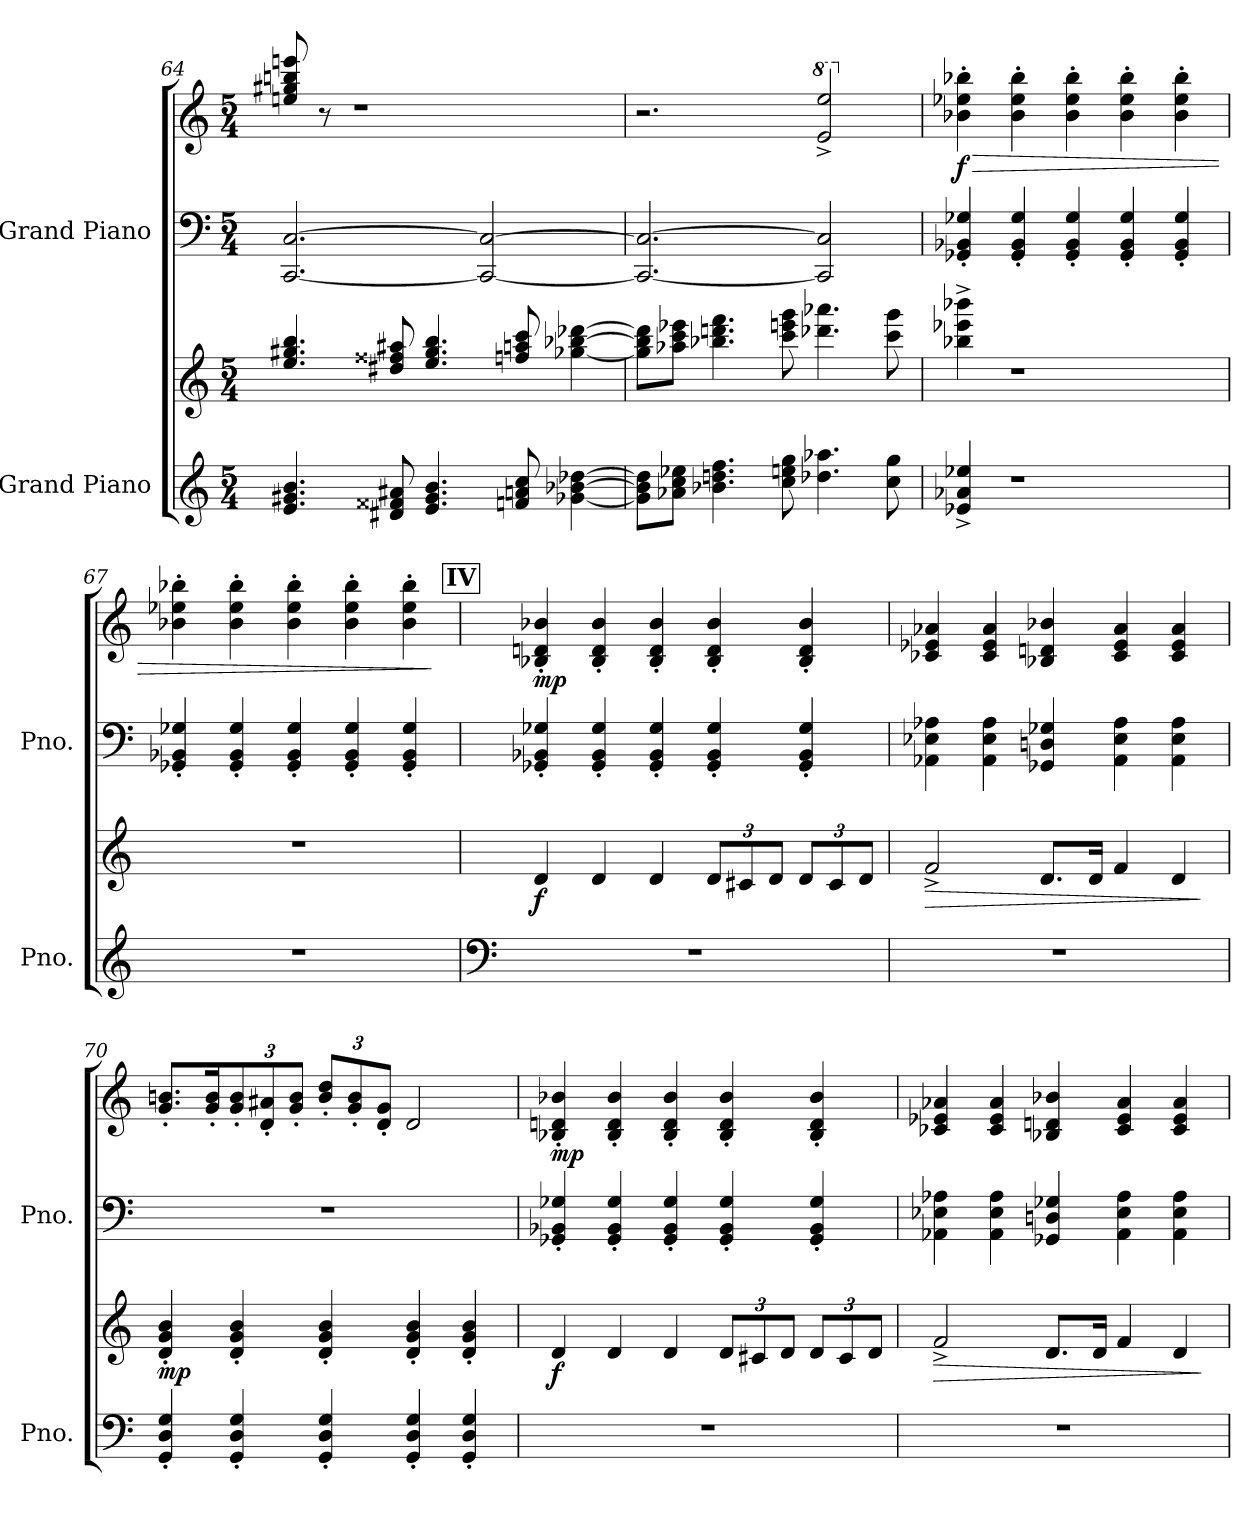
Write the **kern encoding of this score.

**kern	**kern	**dynam	**kern	**kern	**dynam
*part2	*part2	*part2	*part1	*part1	*part1
*staff4	*staff3	*staff3/4	*staff2	*staff1	*staff1/2
*I"Grand Piano	*	*	*I"Grand Piano	*	*
*I'Pno.	*	*	*I'Pno.	*	*
*clefG2	*clefG2	*	*clefF4	*clefG2	*
*k[]	*k[]	*	*k[]	*k[]	*
*M5/4	*M5/4	*	*M5/4	*M5/4	*
=64	=64	=64	=64	=64	=64
4.e/ 4.g#X/ 4.b/	4.ee/ 4.gg#X/ 4.bb/	.	[2.CC/ [2.C/	8een/ 8gg#X/ 8bbn/ 8eeen/	.
.	.	.	.	8r	.
.	.	.	.	1r	.
8d#X/ 8f##X/ 8a#X/	8dd#X/ 8ff##X/ 8aa#X/	.	.	.	.
4.e/ 4.g#/ 4.b/	4.ee/ 4.gg#/ 4.bb/	.	.	.	.
.	.	.	2CC/_ 2C/_	.	.
8fn/ 8an/ 8cc/	8ffn/ 8aan/ 8ccc/	.	.	.	.
[4g-X\ [4b-X\ [4dd-X\	[4gg-X\ [4bb-X\ [4ddd-X\	.	.	.	.
!!LO:PB:g=z
=65	=65	=65	=65	=65	=65
8g-\] 8b-\] 8dd-\]L	8gg-\] 8bb-\] 8ddd-\]L	.	2.CC/_ 2.C/_	2.r	.
8a-X\ 8cc\ 8ee-X\J	8aa-X\ 8ccc\ 8eee-X\J	.	.	.	.
4.b-X\ 4.ddn\ 4.ff\	4.bb-X\ 4.dddn\ 4.fff\	.	.	.	.
8cc\ 8een\ 8gg\	8ccc\ 8eeen\ 8ggg\	.	.	.	.
*	*	*	*	*8va	*
4.dd-X\ 4.aa-X\	4.ddd-X\ 4.aaa-X\	.	2CC/] 2C/]	2ee/^ 2eee/^	[ [
8cc\ 8gg\	8ccc\ 8ggg\	.	.	.	.
=66	=66	=66	=66	=66	=66
*	*	*	*	*X8va	*
!	!	!	!	!	!LO:HP:b
!	!	!	!	!	!LO:DY:n=1:b
4e-X/^ 4a-X/^ 4ee-X/^	4bb-X\^ 4eee-X\^ 4bbb-X\^	.	4GG-X/' 4BB-X/' 4G-X/'	4b-X\' 4ee-X\' 4bb-X\'	> f
1r	1r	.	4GG-/' 4BB-/' 4G-/'	4b-\' 4ee-\' 4bb-\'	.
.	.	.	4GG-/' 4BB-/' 4G-/'	4b-\' 4ee-\' 4bb-\'	.
.	.	.	4GG-/' 4BB-/' 4G-/'	4b-\' 4ee-\' 4bb-\'	.
.	.	.	4GG-/' 4BB-/' 4G-/'	4b-\' 4ee-\' 4bb-\'	.
=67	=67	=67	=67	=67	=67
4%5r	4%5r	.	4GG-X/' 4BB-X/' 4G-X/'	4b-X\' 4ee-X\' 4bb-X\'	.
.	.	.	4GG-/' 4BB-/' 4G-/'	4b-\' 4ee-\' 4bb-\'	.
.	.	.	4GG-/' 4BB-/' 4G-/'	4b-\' 4ee-\' 4bb-\'	.
.	.	.	4GG-/' 4BB-/' 4G-/'	4b-\' 4ee-\' 4bb-\'	.
.	.	.	4GG-/' 4BB-/' 4G-/'	4b-\' 4ee-\' 4bb-\'	.
.	.	.	.	.	]
!!LO:REH:place=s1:a:B:fs=14:t=IV
=68	=68	=68	=68	=68	=68
*clefF4	*	*	*	*	*
!	!	!LO:DY:b	!	!	!LO:DY:b
4%5r	4d/	f	4GG-X/' 4BB-X/' 4G-X/'	4B-X/' 4dn/' 4b-X/'	mp
.	4d/	.	4GG-/' 4BB-/' 4G-/'	4B-/' 4d/' 4b-/'	.
.	4d/	.	4GG-/' 4BB-/' 4G-/'	4B-/' 4d/' 4b-/'	.
*	*Xbrackettup	*	*	*	*
.	12d/L	.	4GG-/' 4BB-/' 4G-/'	4B-/' 4d/' 4b-/'	.
.	12c#X/	.	.	.	.
.	12d/J	.	.	.	.
.	12d/L	.	4GG-/' 4BB-/' 4G-/'	4B-/' 4d/' 4b-/'	.
.	12c#/	.	.	.	.
.	12d/J	.	.	.	.
=69	=69	=69	=69	=69	=69
!	!	!LO:HP:b	!	!	!
4%5r	2f^/	>	4AA-X\ 4E-X\ 4A-X\	4c-X/ 4e-X/ 4a-X/	.
.	.	.	4AA-\ 4E-\ 4A-\	4c-/ 4e-/ 4a-/	.
.	8.d/L	.	4GG-X/ 4Dn/ 4G-X/	4B-X/ 4dn/ 4b-X/	.
.	16d/Jk	.	.	.	.
.	4f/	.	4AA-\ 4E-\ 4A-\	4c-/ 4e-/ 4a-/	.
.	4d/	.	4AA-\ 4E-\ 4A-\	4c-/ 4e-/ 4a-/	.
.	.	]	.	.	.
=70	=70	=70	=70	=70	=70
!	!	!LO:DY:b	!	!	!
4GG/' 4D/' 4G/'	4d/' 4g/' 4b/'	mp	4%5r	8.g'/ 8.bn'/L	.
.	.	.	.	16g'/ 16b'/k	.
*	*	*	*	*Xbrackettup	*
4GG/' 4D/' 4G/'	4d/' 4g/' 4b/'	.	.	12g'/ 12b'/	.
.	.	.	.	12d'/ 12a#X'/	.
.	.	.	.	12g'/ 12b'/J	.
4GG/' 4D/' 4G/'	4d/' 4g/' 4b/'	.	.	12b'/ 12dd'/L	.
.	.	.	.	12g'/ 12b'/	.
.	.	.	.	12d'/ 12g'/J	.
4GG/' 4D/' 4G/'	4d/' 4g/' 4b/'	.	.	2d/	.
4GG/' 4D/' 4G/'	4d/' 4g/' 4b/'	.	.	.	.
!!LO:LB:g=z
=71	=71	=71	=71	=71	=71
!	!	!LO:DY:b	!	!	!LO:DY:b
4%5r	4d/	f	4GG-X/' 4BB-X/' 4G-X/'	4B-X/' 4dn/' 4b-X/'	mp
.	4d/	.	4GG-/' 4BB-/' 4G-/'	4B-/' 4d/' 4b-/'	.
.	4d/	.	4GG-/' 4BB-/' 4G-/'	4B-/' 4d/' 4b-/'	.
.	12d/L	.	4GG-/' 4BB-/' 4G-/'	4B-/' 4d/' 4b-/'	.
.	12c#X/	.	.	.	.
.	12d/J	.	.	.	.
.	12d/L	.	4GG-/' 4BB-/' 4G-/'	4B-/' 4d/' 4b-/'	.
.	12c#/	.	.	.	.
.	12d/J	.	.	.	.
=72	=72	=72	=72	=72	=72
!	!	!LO:HP:b	!	!	!
4%5r	2f^/	>	4AA-X\ 4E-X\ 4A-X\	4c-X/ 4e-X/ 4a-X/	.
.	.	.	4AA-\ 4E-\ 4A-\	4c-/ 4e-/ 4a-/	.
.	8.d/L	.	4GG-X/ 4Dn/ 4G-X/	4B-X/ 4dn/ 4b-X/	.
.	16d/Jk	.	.	.	.
.	4f/	.	4AA-\ 4E-\ 4A-\	4c-/ 4e-/ 4a-/	.
.	4d/	.	4AA-\ 4E-\ 4A-\	4c-/ 4e-/ 4a-/	.
.	.	]	.	.	.
=	=	=	=	=	=
*-	*-	*-	*-	*-	*-
